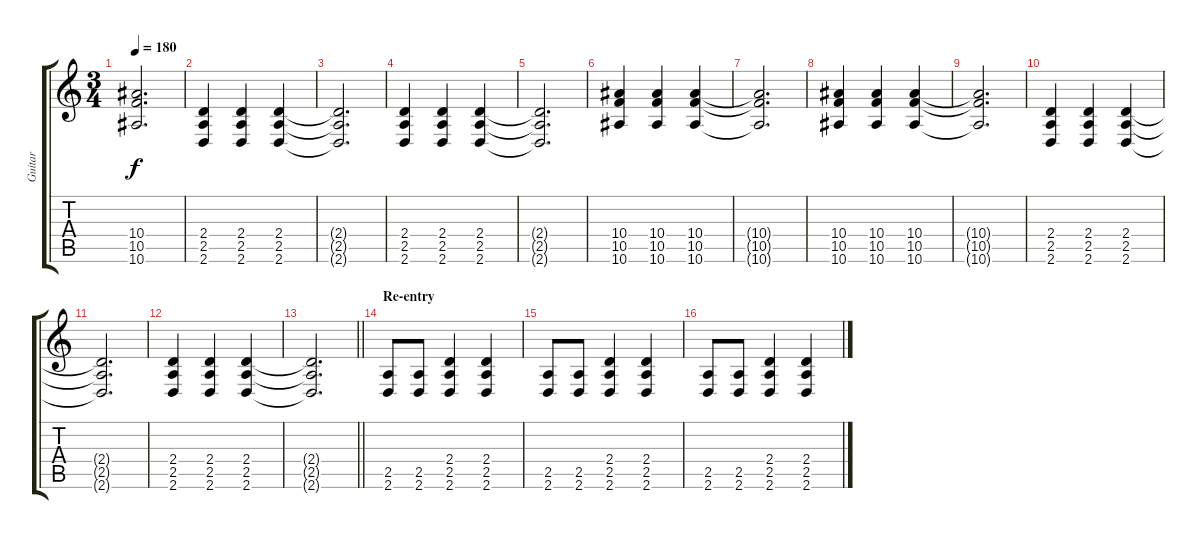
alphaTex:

\track ("Guitar" "Guitar") {instrument distortionguitar}
\staff {score tabs}
\tuning (D4 A3 F3 C3 G2 C2) {hide}
\ts (3 4)
\tempo 180
\clef g2
\ks c
(10.4{t} 10.5{t} 10.6{t}).2{d dy f} |
(2.4 2.5 2.6).4 (2.4 2.5 2.6).4 (2.4 2.5 2.6).4 |
(2.4{t} 2.5{t} 2.6{t}).2{d} |
(2.4 2.5 2.6).4 (2.4 2.5 2.6).4 (2.4 2.5 2.6).4 |
(2.4{t} 2.5{t} 2.6{t}).2{d} |
(10.4 10.5 10.6).4 (10.4 10.5 10.6).4 (10.4 10.5 10.6).4 |
(10.4{t} 10.5{t} 10.6{t}).2{d} |
(10.4 10.5 10.6).4 (10.4 10.5 10.6).4 (10.4 10.5 10.6).4 |
(10.4{t} 10.5{t} 10.6{t}).2{d} |
(2.4 2.5 2.6).4 (2.4 2.5 2.6).4 (2.4 2.5 2.6).4 |
(2.4{t} 2.5{t} 2.6{t}).2{d} |
(2.4 2.5 2.6).4 (2.4 2.5 2.6).4 (2.4 2.5 2.6).4 |
\barLineRight lightlight
(2.4{t} 2.5{t} 2.6{t}).2{d} |
\section ("" "Re-entry")
(2.5 2.6).8{instrument distortionguitar} (2.5 2.6).8 (2.4 2.5 2.6).4 (2.4 2.5 2.6).4 |
(2.5 2.6).8 (2.5 2.6).8 (2.4 2.5 2.6).4 (2.4 2.5 2.6).4 |
(2.5 2.6).8 (2.5 2.6).8 (2.4 2.5 2.6).4 (2.4 2.5 2.6).4
